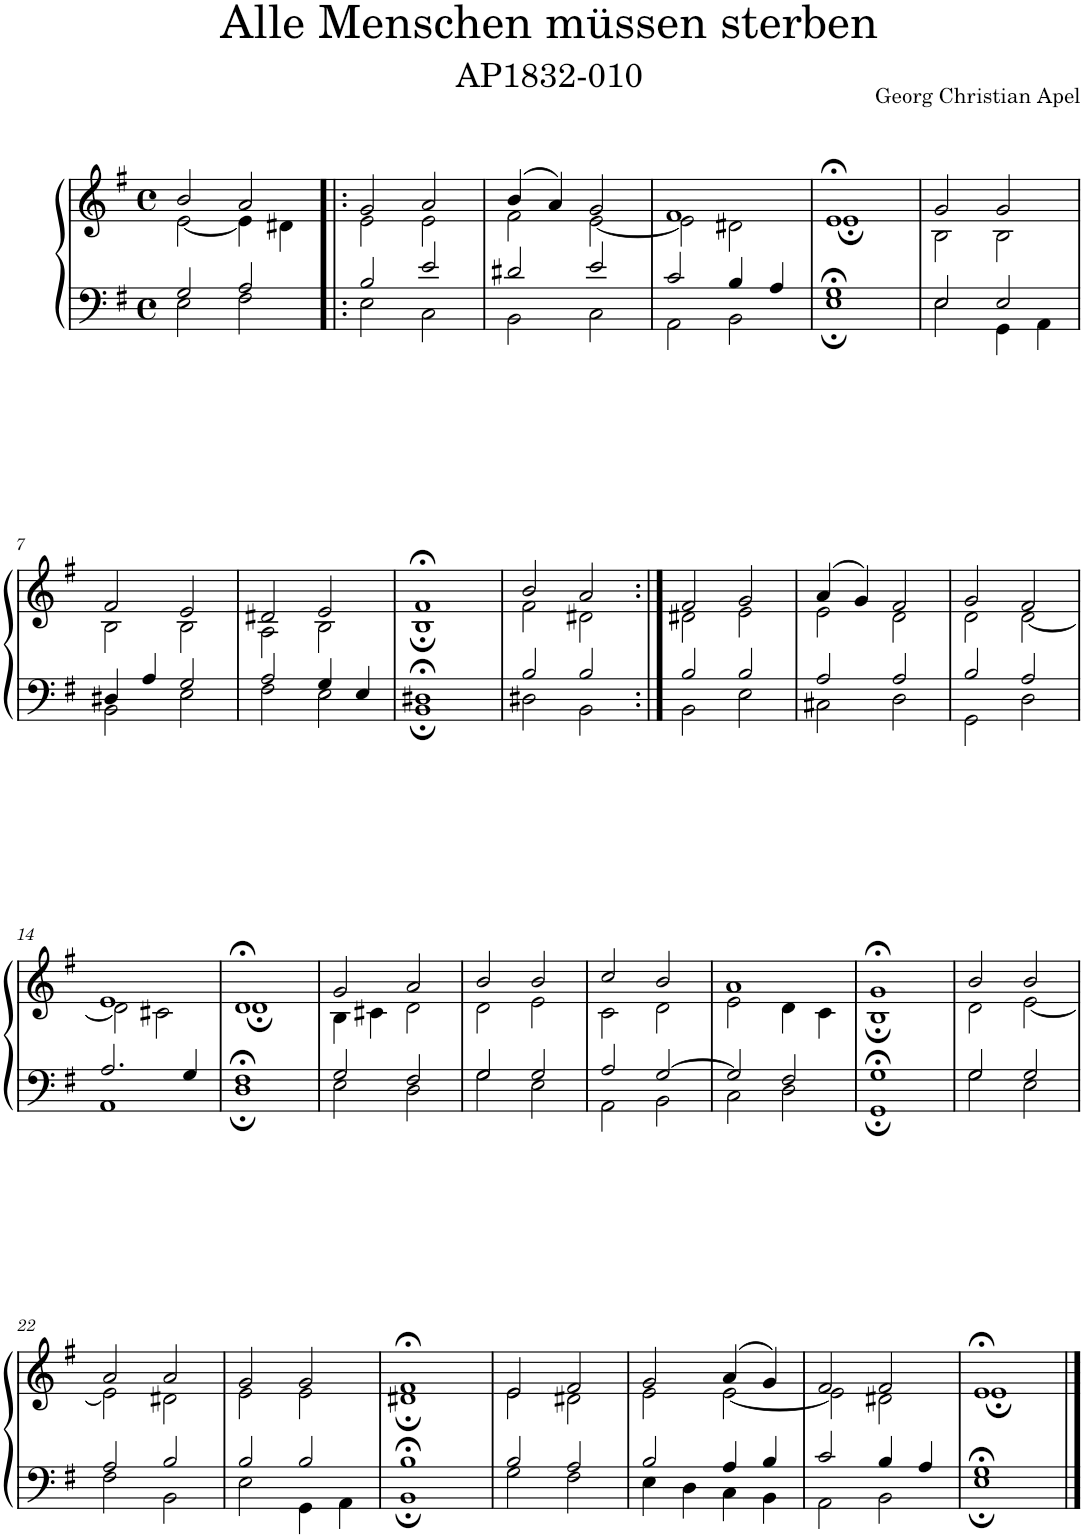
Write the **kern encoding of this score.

**kern	**kern
*part1	*part1
*staff2	*staff1
*I"Piano	*
*I'Pno.	*
*clefF4	*clefG2
*k[f#]	*k[f#]
*M4/4	*M4/4
*met(c)	*met(c)
=1	=1
*^	*^
2G/	2E\	2b/	[2e\
2A/	2F#\	2a/	4e\]
.	.	.	4d#X\
=2!|:	=2!|:	=2!|:	=2!|:
2B/	2E\	2g/	2e\
2e/	2C\	2a/	2e\
=3	=3	=3	=3
2d#X/	2BB\	(4b/	2f#\
.	.	4a/)	.
2e/	2C\	2g/	[2e\
=4	=4	=4	=4
2c/	2AA\	1f#	2e\]
4B/	2BB\	.	2d#X\
4A/	.	.	.
=5	=5	=5	=5
1G;<	1E;	1e;<	1e;
=6	=6	=6	=6
2E/	2E\	2g/	2B\
2E/	4GG\	2g/	2B\
.	4AA\	.	.
!!LO:LB:g=z	!!
=7	=7	=7	=7
4D#X/	2BB\	2f#/	2B\
4A/	.	.	.
2G/	2E\	2e/	2B\
=8	=8	=8	=8
2A/	2F#\	2d#X/	2A\
4G/	2E\	2e/	2B\
4E/	.	.	.
=9	=9	=9	=9
1D#X;<	1BB;	1f#;<	1B;
=10	=10	=10	=10
2B/	2D#X\	2b/	2f#\
2B/	2BB\	2a/	2d#X\
=11:|!	=11:|!	=11:|!	=11:|!
2B/	2BB\	2f#/	2d#X\
2B/	2E\	2g/	2e\
=12	=12	=12	=12
2A/	2C#X\	(4a/	2e\
.	.	4g/)	.
2A/	2D\	2f#/	2d\
=13	=13	=13	=13
2B/	2GG\	2g/	2d\
2A/	2D\	2f#/	[2d\
!!LO:LB:g=z	!!
=14	=14	=14	=14
2.A/	1AA	1e	2d\]
.	.	.	2c#X\
4G/	.	.	.
=15	=15	=15	=15
1F#;<	1D;	1d;<	1d;
=16	=16	=16	=16
2G/	2E\	2g/	4B\
.	.	.	4c#X\
2F#/	2D\	2a/	2d\
=17	=17	=17	=17
2G/	2G\	2b/	2d\
2G/	2E\	2b/	2e\
=18	=18	=18	=18
2A/	2AA\	2cc/	2c\
[2G/	2BB\	2b/	2d\
=19	=19	=19	=19
2G/]	2C\	1a	2e\
2F#/	2D\	.	4d\
.	.	.	4c\
=20	=20	=20	=20
1G;<	1GG;	1g;<	1B;
=21	=21	=21	=21
2G/	2G\	2b/	2d\
2G/	2E\	2b/	[2e\
!!LO:LB:g=z	!!
=22	=22	=22	=22
2A/	2F#\	2a/	2e\]
2B/	2BB\	2a/	2d#X\
=23	=23	=23	=23
2B/	2E\	2g/	2e\
2B/	4GG\	2g/	2e\
.	4AA\	.	.
=24	=24	=24	=24
1B;<	1BB;	1f#;<	1d#X;
=25	=25	=25	=25
2B/	2G\	2e/	2e\
2A/	2F#\	2f#/	2d#X\
=26	=26	=26	=26
2B/	4E\	2g/	2e\
.	4D\	.	.
4A/	4C\	(4a/	[2e\
4B/	4BB\	4g/)	.
=27	=27	=27	=27
2c/	2AA\	2f#/	2e\]
4B/	2BB\	2f#/	2d#X\
4A/	.	.	.
=28	=28	=28	=28
1G;<	1E;	1e;<	1e;
*v	*v	*	*
*	*v	*v
==	==
*-	*-
